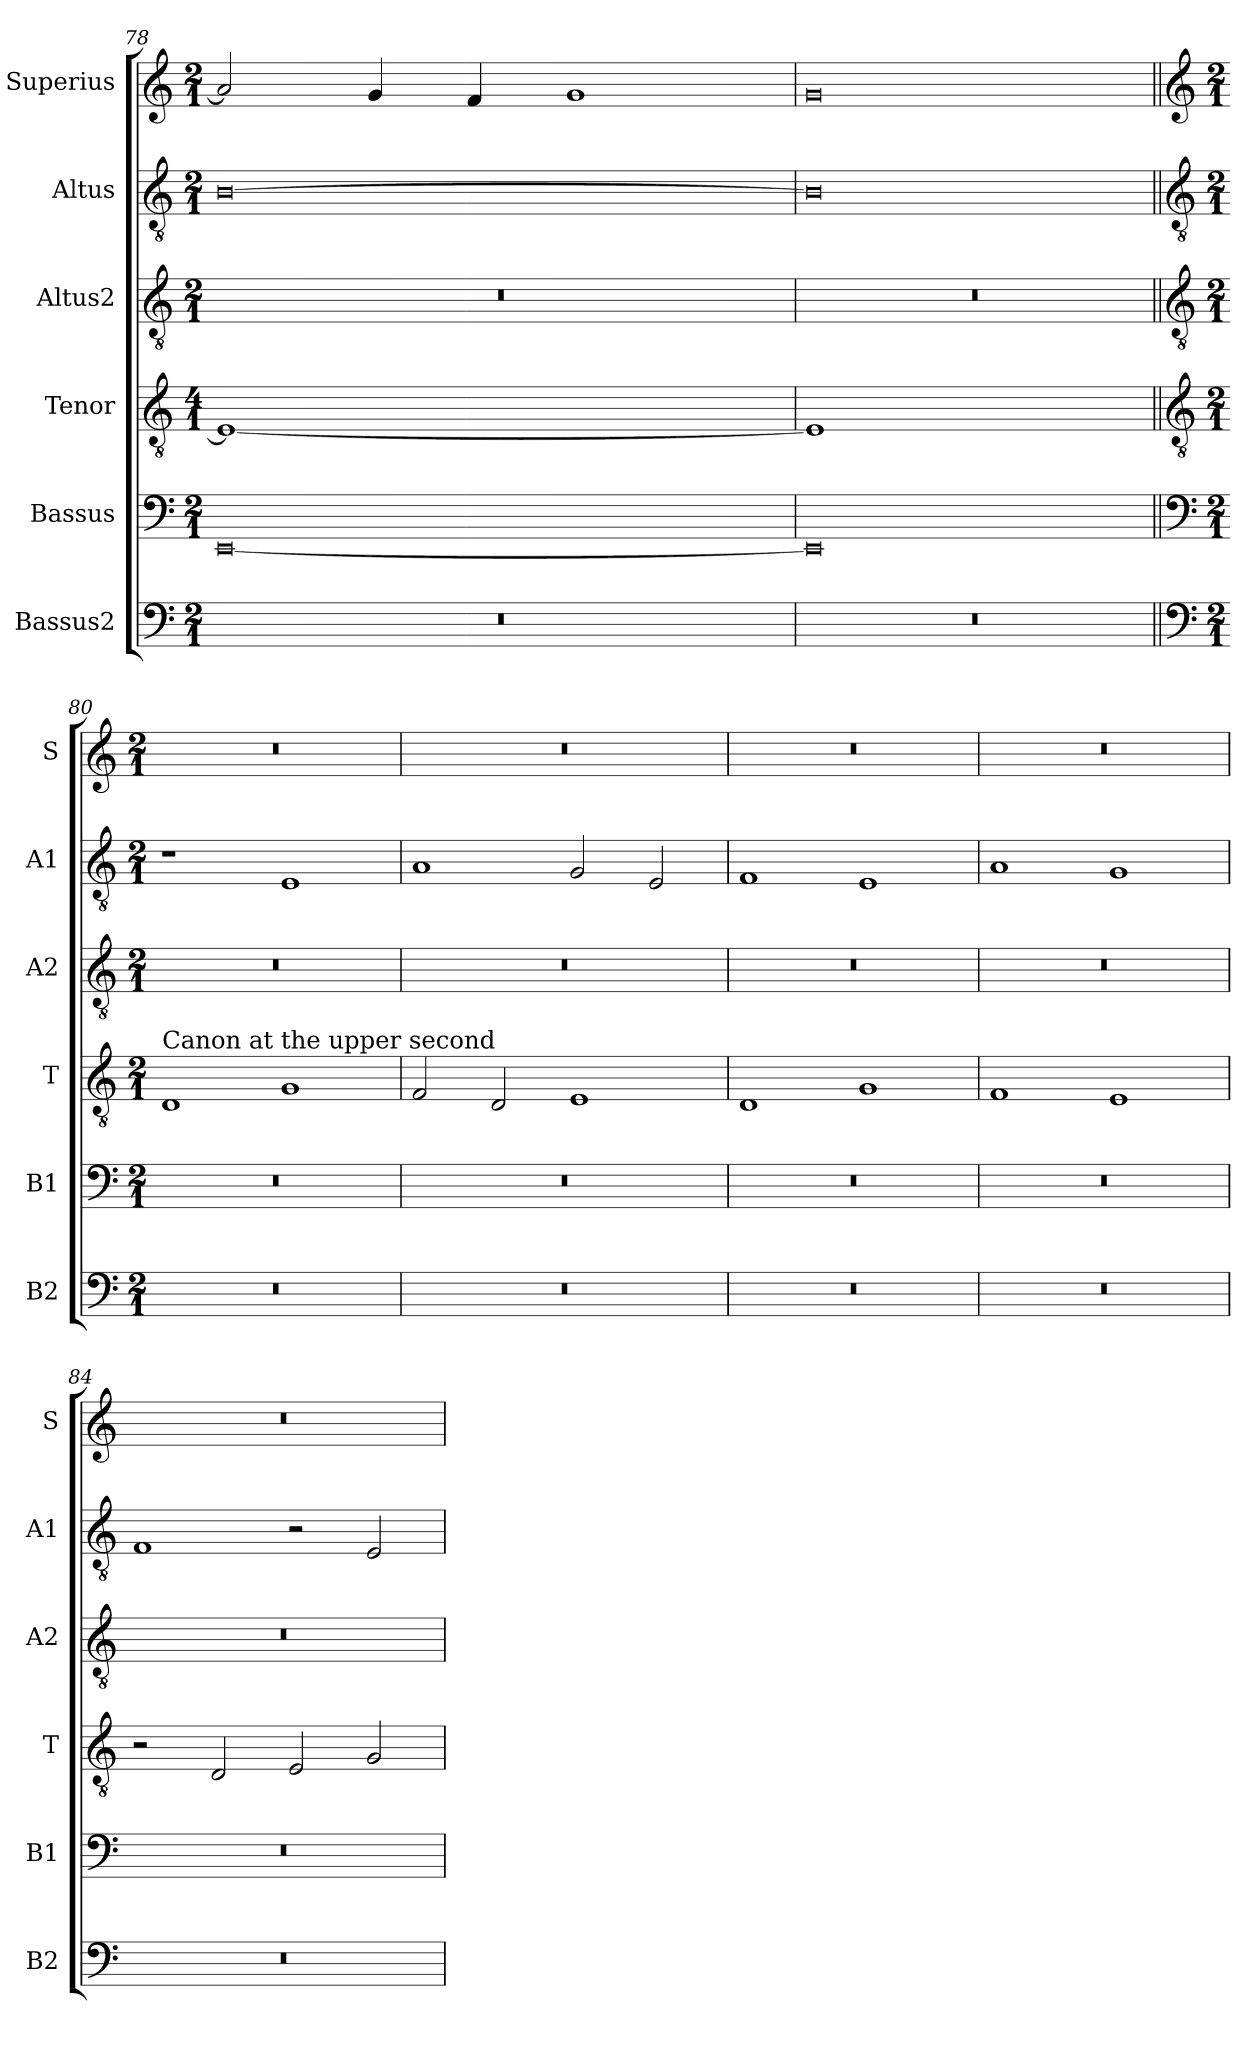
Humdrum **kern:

**kern	**kern	**kern	**kern	**kern	**kern
*part6	*part5	*part4	*part3	*part2	*part1
*staff6	*staff5	*staff4	*staff3	*staff2	*staff1
*I"Bassus2	*I"Bassus	*I"Tenor	*I"Altus2	*I"Altus	*I"Superius
*I'B2	*I'B1	*I'T	*I'A2	*I'A1	*I'S
*clefF4	*clefF4	*clefGv2	*clefGv2	*clefGv2	*clefG2
*k[]	*k[]	*k[]	*k[]	*k[]	*k[]
*M2/1	*M2/1	*M4/1	*M2/1	*M2/1	*M2/1
=78	=78	=78	=78	=78	=78
!	!	!LO:N:vis=1	!	!	!
0r	[0EE	0E_	0r	[0B	2a/]
.	.	.	.	.	4g/
.	.	.	.	.	4f/
.	.	.	.	.	1g
=79	=79	=79	=79	=79	=79
!	!	!LO:N:vis=1	!	!	!
0r	0EE]	0E]	0r	0B]	0g
!!LO:LB:g=z
=80||	=80||	=80||	=80||	=80||	=80||
*clefF4	*clefF4	*clefGv2	*clefGv2	*clefGv2	*clefG2
*k[]	*k[]	*k[]	*k[]	*k[]	*k[]
*M2/1	*M2/1	*M2/1	*M2/1	*M2/1	*M2/1
!	!	!LO:TX:a:t=Canon at the upper second	!	!	!
0r	0r	1D	0r	1r	0r
.	.	1G	.	1E	.
=81	=81	=81	=81	=81	=81
0r	0r	2F/	0r	1A	0r
.	.	2D/	.	.	.
.	.	1E	.	2G/	.
.	.	.	.	2E/	.
=82	=82	=82	=82	=82	=82
0r	0r	1D	0r	1F	0r
.	.	1G	.	1E	.
=83	=83	=83	=83	=83	=83
0r	0r	1F	0r	1A	0r
.	.	1E	.	1G	.
=84	=84	=84	=84	=84	=84
0r	0r	2r	0r	1F	0r
.	.	2D/	.	.	.
.	.	2E/	.	2r	.
.	.	2G/	.	2E/	.
=	=	=	=	=	=
*-	*-	*-	*-	*-	*-
